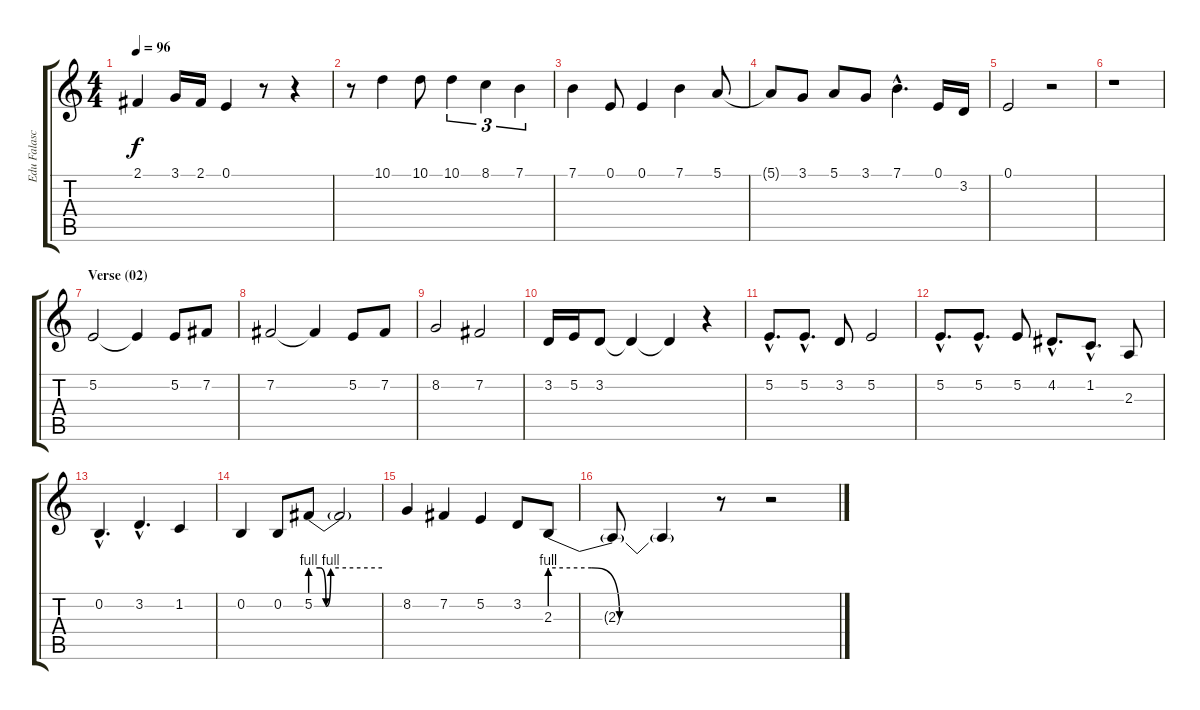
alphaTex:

\track ("Edu Falaschi" "Edu Falasc") {instrument oboe}
\staff {score tabs}
\tuning (E4 B3 G3 D3 A2 E2) {hide}
\ts (4 4)
\tempo 96
\clef g2
\ks c
2.1.4{dy f} 3.1.16 2.1.16 0.1.4 r.8 r.4 |
r.8 10.1.4 10.1.8 10.1.4{tu (3 2)} 8.1.4{tu (3 2)} 7.1.4{tu (3 2)} |
7.1.4 0.1.8 0.1.4 7.1.4 5.1.8 |
5.1{t}.8 3.1.8 5.1.8 3.1.8 7.1{hac}.4{d} 0.1.16 3.2.16 |
0.1.2 r.2 |
r.1 |
\section ("" "Verse (02)")
5.2.2 5.2{t}.4 5.2.8 7.2.8 |
7.2.2 7.2{t}.4 5.2.8 7.2.8 |
8.2.2 7.2.2 |
3.2.16 5.2.16 3.2.8 3.2{t}.4 3.2{t}.4 r.4 |
5.2{hac}.8{d} 5.2{hac}.8{d} 3.2.8 5.2.2 |
5.2{hac}.8{d} 5.2{hac}.8{d} 5.2.8 4.2{hac}.8{d} 1.2{hac}.8{d} 2.3.8 |
0.2{hac}.4{d} 3.2{hac}.4{d} 1.2.4 |
0.2.4 0.2.8 5.2{be (custom 0 4 8 4 13 0 17 4 60 4)}.8 5.2{t}.2 |
8.2.4 7.2.4 5.2.4 3.2.8 2.3{be (custom 0 4 15 4 25 0 30 0 40 0 60 0)}.8 |
2.3{t}.8 2.3{t}.4 r.8 r.2
